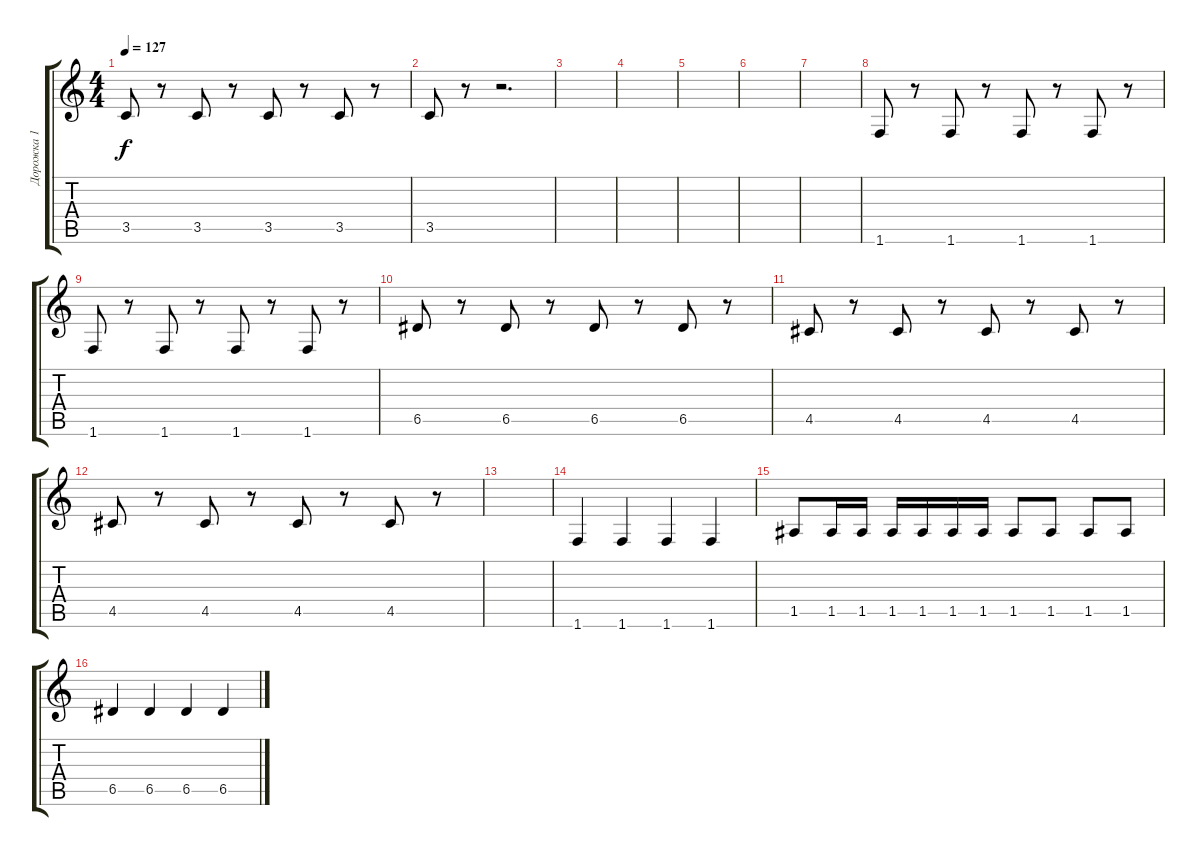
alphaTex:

\track ("Дорожка 1" "Дорожка 1") {instrument distortionguitar}
\staff {score tabs}
\tuning (E4 B3 G3 D3 A2 E2) {hide}
\ts (4 4)
\tempo 127
\clef g2
\ks c
3.5.8{dy f} r.8 3.5.8 r.8 3.5.8 r.8 3.5.8 r.8 |
3.5.8 r.8 r.2{d} |
|
|
|
|
|
1.6.8 r.8 1.6.8 r.8 1.6.8 r.8 1.6.8 r.8 |
1.6.8 r.8 1.6.8 r.8 1.6.8 r.8 1.6.8 r.8 |
6.5.8 r.8 6.5.8 r.8 6.5.8 r.8 6.5.8 r.8 |
4.5.8 r.8 4.5.8 r.8 4.5.8 r.8 4.5.8 r.8 |
4.5.8 r.8 4.5.8 r.8 4.5.8 r.8 4.5.8 r.8 |
|
1.6.4 1.6.4 1.6.4 1.6.4 |
1.5.8 1.5.16 1.5.16 1.5.16 1.5.16 1.5.16 1.5.16 1.5.8 1.5.8 1.5.8 1.5.8 |
6.5.4 6.5.4 6.5.4 6.5.4
